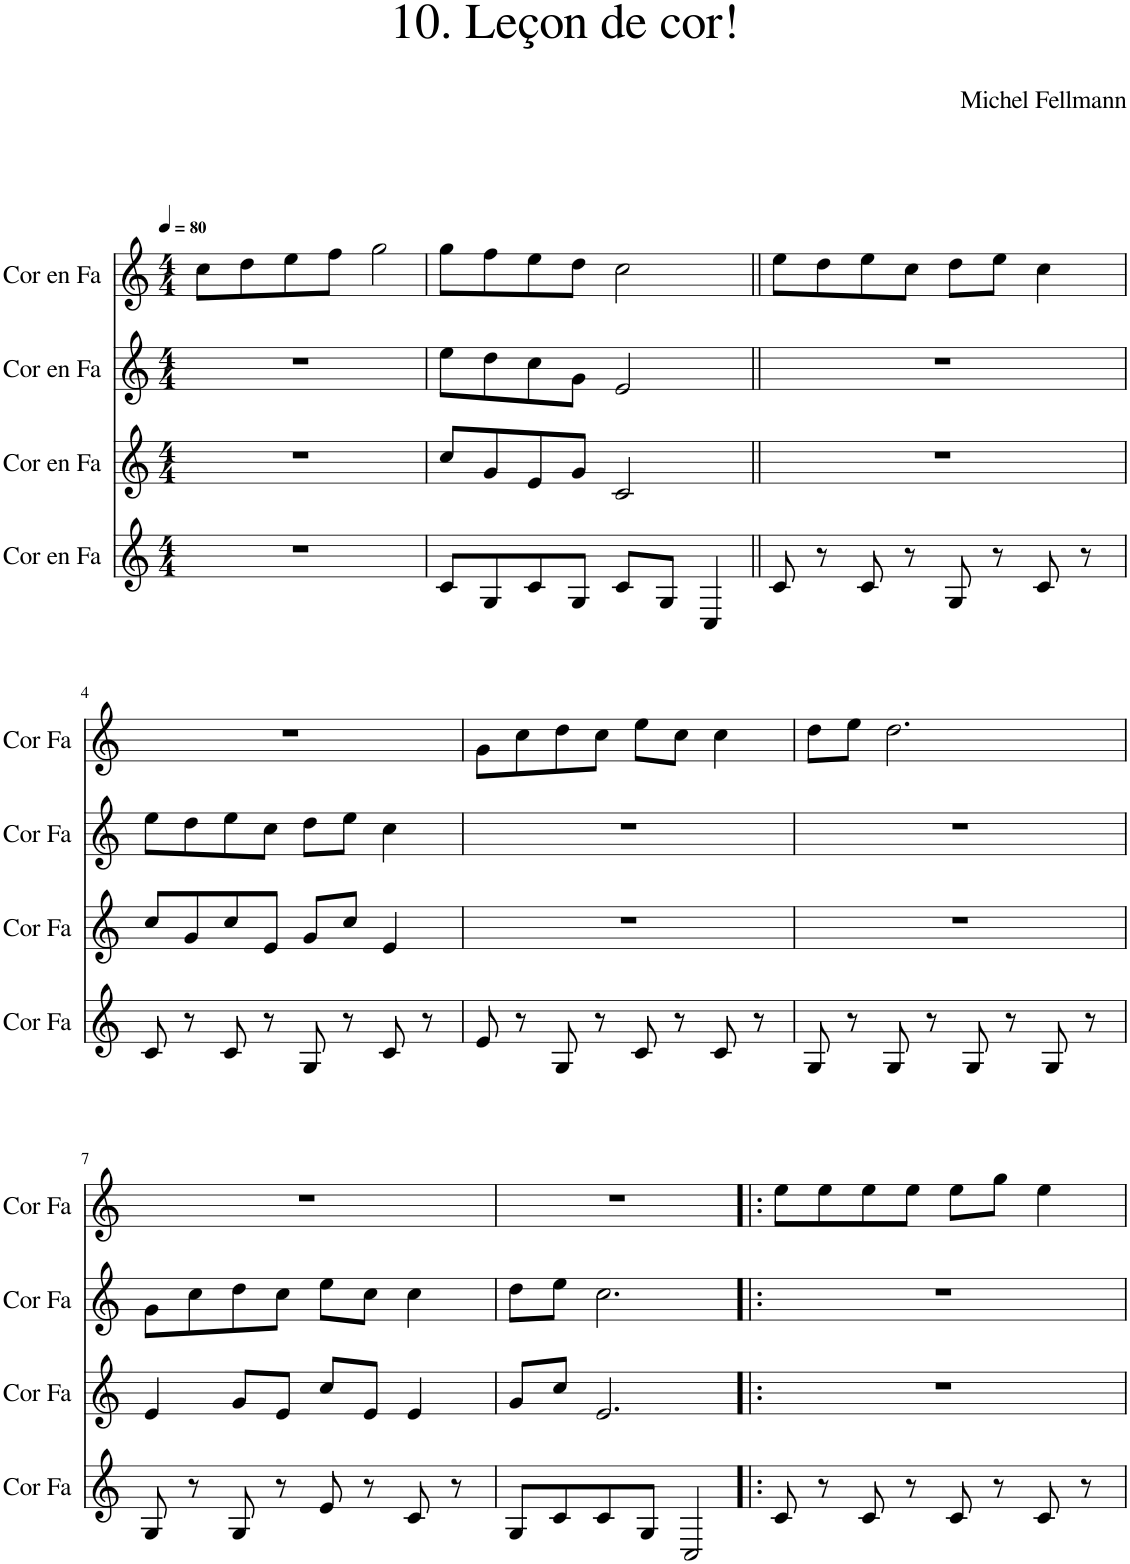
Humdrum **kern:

**kern	**kern	**kern	**kern
*part4	*part3	*part2	*part1
*staff4	*staff3	*staff2	*staff1
*I"Cor en Fa	*I"Cor en Fa	*I"Cor en Fa	*I"Cor en Fa
*I'Cor Fa	*I'Cor Fa	*I'Cor Fa	*I'Cor Fa
*clefG2	*clefG2	*clefG2	*clefG2
*Trd4c7	*Trd4c7	*Trd4c7	*Trd4c7
*k[]	*k[]	*k[]	*k[]
*M4/4	*M4/4	*M4/4	*M4/4
*MM80	*MM80	*MM80	*MM80
=1	=1	=1	=1
1r	1r	1r	8cc\L
.	.	.	8dd\
.	.	.	8ee\
.	.	.	8ff\J
.	.	.	2gg\
=2	=2	=2	=2
8c/L	8cc/L	8ee\L	8gg\L
8G/	8g/	8dd\	8ff\
8c/	8e/	8cc\	8ee\
8G/J	8g/J	8g\J	8dd\J
8c/L	2c/	2e/	2cc\
8G/J	.	.	.
4C/	.	.	.
=3||	=3||	=3||	=3||
8c/	1r	1r	8ee\L
8r	.	.	8dd\
8c/	.	.	8ee\
8r	.	.	8cc\J
8G/	.	.	8dd\L
8r	.	.	8ee\J
8c/	.	.	4cc\
8r	.	.	.
!!LO:LB:g=z
=4	=4	=4	=4
8c/	8cc/L	8ee\L	1r
8r	8g/	8dd\	.
8c/	8cc/	8ee\	.
8r	8e/J	8cc\J	.
8G/	8g/L	8dd\L	.
8r	8cc/J	8ee\J	.
8c/	4e/	4cc\	.
8r	.	.	.
=5	=5	=5	=5
8e/	1r	1r	8g\L
8r	.	.	8cc\
8G/	.	.	8dd\
8r	.	.	8cc\J
8c/	.	.	8ee\L
8r	.	.	8cc\J
8c/	.	.	4cc\
8r	.	.	.
=6	=6	=6	=6
8G/	1r	1r	8dd\L
8r	.	.	8ee\J
8G/	.	.	2.dd\
8r	.	.	.
8G/	.	.	.
8r	.	.	.
8G/	.	.	.
8r	.	.	.
!!LO:LB:g=z
=7	=7	=7	=7
8G/	4e/	8g\L	1r
8r	.	8cc\	.
8G/	8g/L	8dd\	.
8r	8e/J	8cc\J	.
8e/	8cc/L	8ee\L	.
8r	8e/J	8cc\J	.
8c/	4e/	4cc\	.
8r	.	.	.
=8	=8	=8	=8
8G/L	8g/L	8dd\L	1r
8c/	8cc/J	8ee\J	.
8c/	2.e/	2.cc\	.
8G/J	.	.	.
2C/	.	.	.
=9!|:	=9!|:	=9!|:	=9!|:
8c/	1r	1r	8ee\L
8r	.	.	8ee\
8c/	.	.	8ee\
8r	.	.	8ee\J
8c/	.	.	8ee\L
8r	.	.	8gg\J
8c/	.	.	4ee\
8r	.	.	.
=	=	=	=
*-	*-	*-	*-
